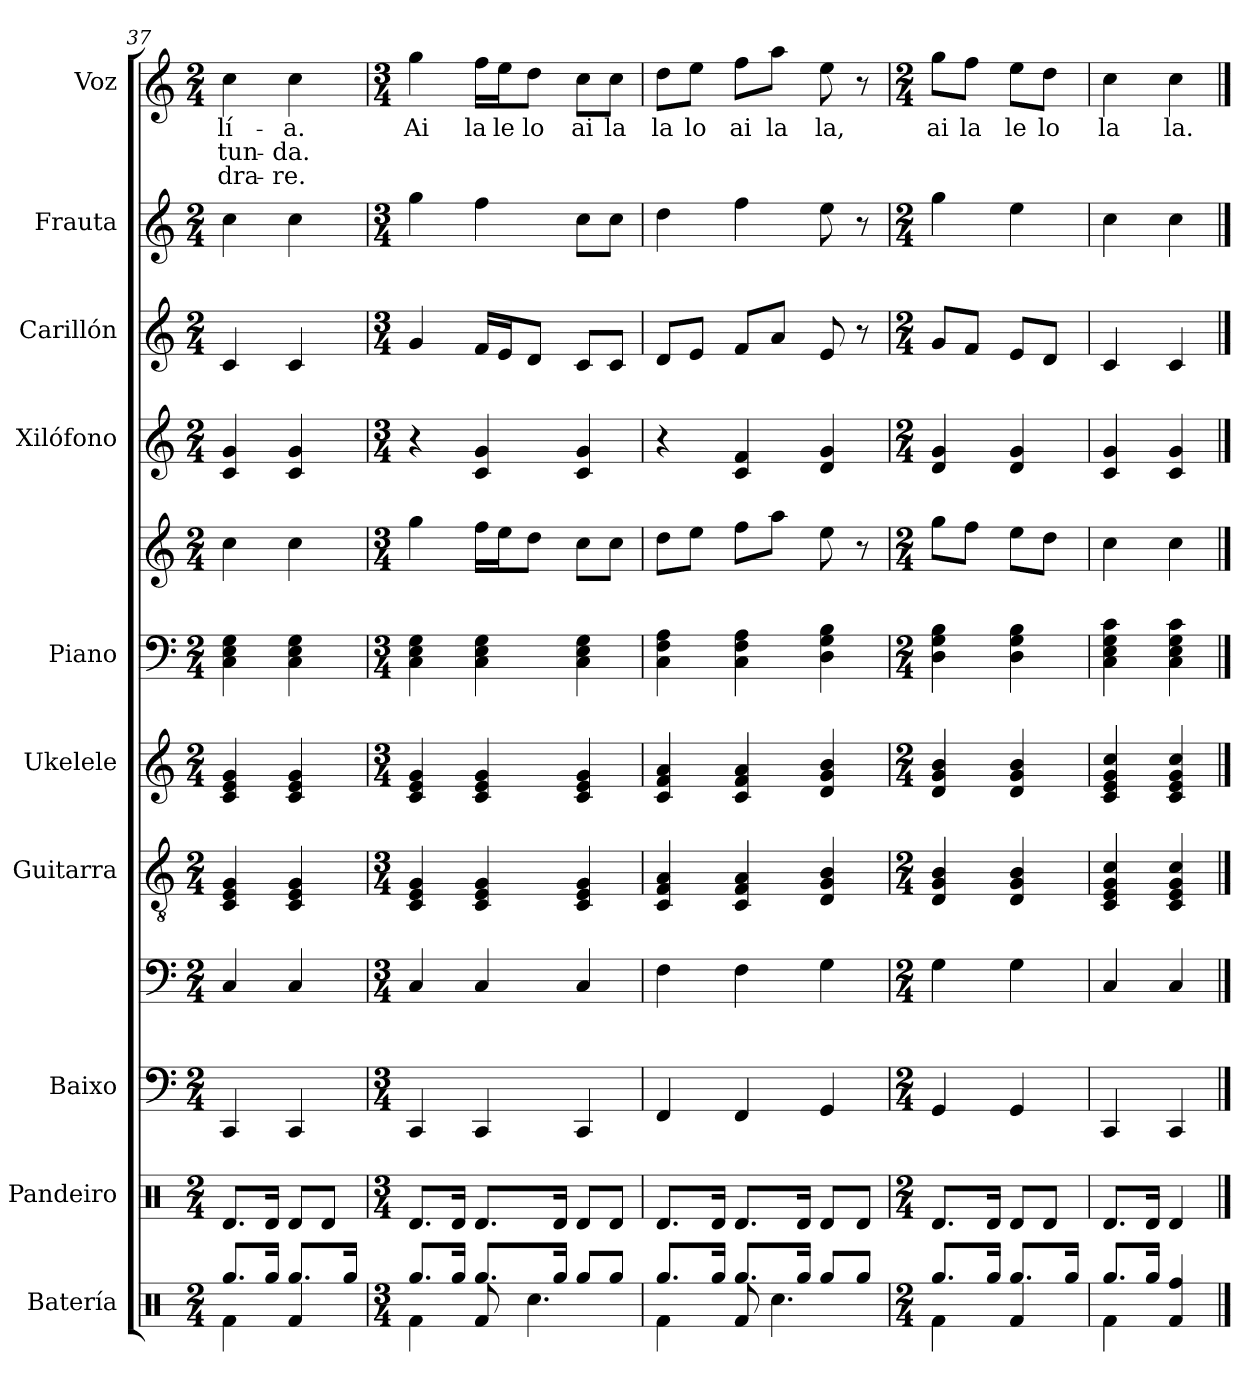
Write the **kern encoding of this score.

**kern	**kern	**kern	**kern	**kern	**kern	**kern	**kern	**kern	**kern	**kern	**kern	**text	**text	**text
*part10	*part9	*part8	*part8	*part7	*part6	*part5	*part5	*part4	*part3	*part2	*part1	*part1	*part1	*part1
*staff12	*staff11	*staff10	*staff9	*staff8	*staff7	*staff6	*staff5	*staff4	*staff3	*staff2	*staff1	*staff1	*staff1	*staff1
*I"Batería	*I"Pandeiro	*I"Baixo	*	*I"Guitarra	*I"Ukelele	*I"Piano	*	*I"Xilófono	*I"Carillón	*I"Frauta	*I"Voz	*	*	*
*I'Bat.	*I'P.	*I'B.	*	*I'G.	*I'Uk.	*I'Pno.	*	*I'Xil.	*I'C.	*I'F.	*I'V.	*	*	*
*clefX	*clefX	*	*clefF4	*clefGv2	*clefG2	*clefF4	*clefG2	*clefG2	*clefG2	*clefG2	*clefG2	*	*	*
*	*	*ITrd7c12	*ITrd7c12	*	*	*	*	*ITrd-7c-12	*ITrd-14c-24	*	*	*	*	*
*k[]	*k[]	*k[]	*k[]	*k[]	*k[]	*k[]	*k[]	*k[]	*k[]	*k[]	*k[]	*	*	*
*M2/4	*M2/4	*M2/4	*M2/4	*M2/4	*M2/4	*M2/4	*M2/4	*M2/4	*M2/4	*M2/4	*M2/4	*	*	*
=37	=37	=37	=37	=37	=37	=37	=37	=37	=37	=37	=37	=37	=37	=37
*^	*	*	*	*	*	*	*	*	*	*	*	*	*	*
!	!	!	!	!	!	!	!	!	!	!	!	!	!LO:LY:b	!LO:LY:b	!LO:LY:b
8.Rgg/L	4Rf\	8.Rd/L	4CCC	4CC/	4C/ 4E/ 4G/	4c/ 4e/ 4g/	4C\ 4E\ 4G\	4cc\	4cc/ 4gg/	4ccc/	4cc\	4cc\	-lí-	tun-	-dra-
16Rgg/Jk	.	16Rd/Jk	.	.	.	.	.	.	.	.	.	.	.	.	.
!	!	!	!	!	!	!	!	!	!	!	!	!	!LO:LY:b	!LO:LY:b	!LO:LY:b
8.Rgg/L	4Rf/	8Rd/L	4CCC	4CC/	4C/ 4E/ 4G/	4c/ 4e/ 4g/	4C\ 4E\ 4G\	4cc\	4cc/ 4gg/	4ccc/	4cc\	4cc\	-a.	-da.	-re.
.	.	8Rd/J	.	.	.	.	.	.	.	.	.	.	.	.	.
16Rgg/Jk	.	.	.	.	.	.	.	.	.	.	.	.	.	.	.
!!LO:PB:g=z
=38	=38	=38	=38	=38	=38	=38	=38	=38	=38	=38	=38	=38	=38	=38	=38
*M3/4	*	*M3/4	*M3/4	*M3/4	*M3/4	*M3/4	*M3/4	*M3/4	*M3/4	*M3/4	*M3/4	*M3/4	*	*	*
!	!	!	!	!	!	!	!	!	!	!	!	!	!LO:LY:b	!	!
8.Rgg/L	4Rf\	8.Rd/L	4CCC	4CC/	4C/ 4E/ 4G/	4c/ 4e/ 4g/	4C\ 4E\ 4G\	4gg\	4r	4ggg/	4gg\	4gg\	Ai	.	.
16Rgg/Jk	.	16Rd/Jk	.	.	.	.	.	.	.	.	.	.	.	.	.
!	!	!	!	!	!	!	!	!	!	!	!	!	!LO:LY:b	!	!
8.Rgg/L	8Rf/	8.Rd/L	4CCC	4CC/	4C/ 4E/ 4G/	4c/ 4e/ 4g/	4C\ 4E\ 4G\	16ff\LL	4cc/ 4gg/	16fff/LL	4ff\	16ff\LL	la	.	.
!	!	!	!	!	!	!	!	!	!	!	!	!	!LO:LY:b	!	!
.	.	.	.	.	.	.	.	16ee\J	.	16eee/J	.	16ee\J	le	.	.
!	!	!	!	!	!	!	!	!	!	!	!	!	!LO:LY:b	!	!
.	4.Rcc\	.	.	.	.	.	.	8dd\J	.	8ddd/J	.	8dd\J	lo	.	.
16Rgg/Jk	.	16Rd/Jk	.	.	.	.	.	.	.	.	.	.	.	.	.
!	!	!	!	!	!	!	!	!	!	!	!	!	!LO:LY:b	!	!
8Rgg/L	.	8Rd/L	4CCC	4CC/	4C/ 4E/ 4G/	4c/ 4e/ 4g/	4C\ 4E\ 4G\	8cc\L	4cc/ 4gg/	8ccc/L	8cc\L	8cc\L	ai	.	.
!	!	!	!	!	!	!	!	!	!	!	!	!	!LO:LY:b	!	!
8Rgg/J	.	8Rd/J	.	.	.	.	.	8cc\J	.	8ccc/J	8cc\J	8cc\J	la	.	.
=39	=39	=39	=39	=39	=39	=39	=39	=39	=39	=39	=39	=39	=39	=39	=39
!	!	!	!	!	!	!	!	!	!	!	!	!	!LO:LY:b	!	!
8.Rgg/L	4Rf\	8.Rd/L	4FFF	4FF\	4C/ 4F/ 4A/	4c/ 4f/ 4a/	4C\ 4F\ 4A\	8dd\L	4r	8ddd/L	4dd\	8dd\L	la	.	.
!	!	!	!	!	!	!	!	!	!	!	!	!	!LO:LY:b	!	!
.	.	.	.	.	.	.	.	8ee\J	.	8eee/J	.	8ee\J	lo	.	.
16Rgg/Jk	.	16Rd/Jk	.	.	.	.	.	.	.	.	.	.	.	.	.
!	!	!	!	!	!	!	!	!	!	!	!	!	!LO:LY:b	!	!
8.Rgg/L	8Rf/	8.Rd/L	4FFF	4FF\	4C/ 4F/ 4A/	4c/ 4f/ 4a/	4C\ 4F\ 4A\	8ff\L	4cc/ 4ff/	8fff/L	4ff\	8ff\L	ai	.	.
!	!	!	!	!	!	!	!	!	!	!	!	!	!LO:LY:b	!	!
.	4.Rcc\	.	.	.	.	.	.	8aa\J	.	8aaa/J	.	8aa\J	la	.	.
16Rgg/Jk	.	16Rd/Jk	.	.	.	.	.	.	.	.	.	.	.	.	.
!	!	!	!	!	!	!	!	!	!	!	!	!	!LO:LY:b	!	!
8Rgg/L	.	8Rd/L	4GGG	4GG\	4D/ 4G/ 4B/	4d/ 4g/ 4b/	4D\ 4G\ 4B\	8ee\	4dd/ 4gg/	8eee/	8ee\	8ee\	la,	.	.
8Rgg/J	.	8Rd/J	.	.	.	.	.	8r	.	8r	8r	8r	.	.	.
=40	=40	=40	=40	=40	=40	=40	=40	=40	=40	=40	=40	=40	=40	=40	=40
*M2/4	*	*M2/4	*M2/4	*M2/4	*M2/4	*M2/4	*M2/4	*M2/4	*M2/4	*M2/4	*M2/4	*M2/4	*	*	*
!	!	!	!	!	!	!	!	!	!	!	!	!	!LO:LY:b	!	!
8.Rgg/L	4Rf\	8.Rd/L	4GGG	4GG\	4D/ 4G/ 4B/	4d/ 4g/ 4b/	4D\ 4G\ 4B\	8gg\L	4dd/ 4gg/	8ggg/L	4gg\	8gg\L	ai	.	.
!	!	!	!	!	!	!	!	!	!	!	!	!	!LO:LY:b	!	!
.	.	.	.	.	.	.	.	8ff\J	.	8fff/J	.	8ff\J	la	.	.
16Rgg/Jk	.	16Rd/Jk	.	.	.	.	.	.	.	.	.	.	.	.	.
!	!	!	!	!	!	!	!	!	!	!	!	!	!LO:LY:b	!	!
8.Rgg/L	4Rf/	8Rd/L	4GGG	4GG\	4D/ 4G/ 4B/	4d/ 4g/ 4b/	4D\ 4G\ 4B\	8ee\L	4dd/ 4gg/	8eee/L	4ee\	8ee\L	le	.	.
!	!	!	!	!	!	!	!	!	!	!	!	!	!LO:LY:b	!	!
.	.	8Rd/J	.	.	.	.	.	8dd\J	.	8ddd/J	.	8dd\J	lo	.	.
16Rgg/Jk	.	.	.	.	.	.	.	.	.	.	.	.	.	.	.
=41	=41	=41	=41	=41	=41	=41	=41	=41	=41	=41	=41	=41	=41	=41	=41
!	!	!	!	!	!	!	!	!	!	!	!	!	!LO:LY:b	!	!
8.Rgg/L	4Rf\	8.Rd/L	4CCC	4CC/	4C/ 4E/ 4G/ 4c/	4c/ 4e/ 4g/ 4cc/	4C\ 4E\ 4G\ 4c\	4cc\	4cc/ 4gg/	4ccc/	4cc\	4cc\	la	.	.
16Rgg/Jk	.	16Rd/Jk	.	.	.	.	.	.	.	.	.	.	.	.	.
!	!	!	!	!	!	!	!	!	!	!	!	!	!LO:LY:b	!	!
4Rff/	4Rf/	4Rd/	4CCC	4CC/	4C/ 4E/ 4G/ 4c/	4c/ 4e/ 4g/ 4cc/	4C\ 4E\ 4G\ 4c\	4cc\	4cc/ 4gg/	4ccc/	4cc\	4cc\	la.	.	.
*v	*v	*	*	*	*	*	*	*	*	*	*	*	*	*	*
==	==	==	==	==	==	==	==	==	==	==	==	==	==	==
*-	*-	*-	*-	*-	*-	*-	*-	*-	*-	*-	*-	*-	*-	*-
